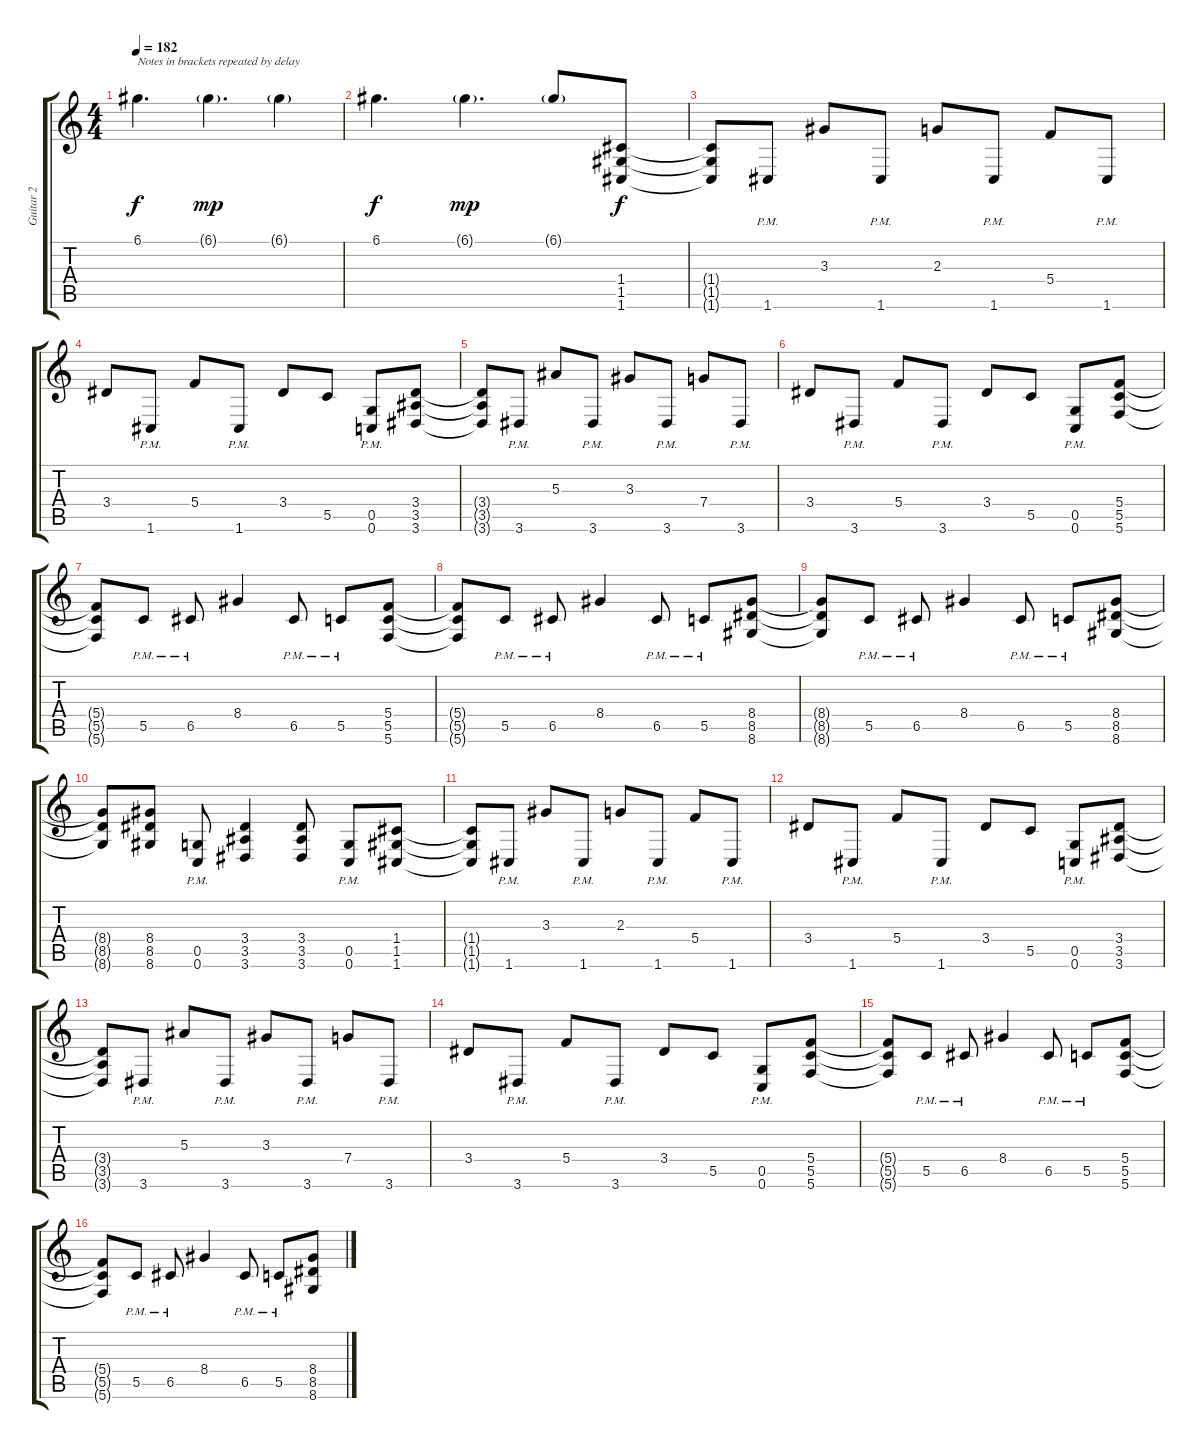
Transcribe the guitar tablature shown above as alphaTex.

\track ("Guitar 2" "Guitar 2") {instrument overdrivenguitar}
\staff {score tabs}
\tuning (D4 A3 F3 C3 G2 C2) {hide}
\ts (4 4)
\tempo 182
\clef g2
\ks c
6.1.4{d txt "Notes in brackets repeated by delay" dy f} 6.1{g}.4{d dy mp} 6.1{g}.4 |
6.1.4{d dy f} 6.1{g}.4{d dy mp} 6.1{g}.8 (1.4 1.5 1.6).8{dy f} |
(1.4{t} 1.5{t} 1.6{t}).8 1.6{pm}.8 3.3.8 1.6{pm}.8 2.3.8 1.6{pm}.8 5.4.8 1.6{pm}.8 |
3.4.8 1.6{pm}.8 5.4.8 1.6{pm}.8 3.4.8 5.5.8 (0.5{pm} 0.6{pm}).8 (3.4 3.5 3.6).8 |
(3.4{t} 3.5{t} 3.6{t}).8 3.6{pm}.8 5.3.8 3.6{pm}.8 3.3.8 3.6{pm}.8 7.4.8 3.6{pm}.8 |
3.4.8 3.6{pm}.8 5.4.8 3.6{pm}.8 3.4.8 5.5.8 (0.5{pm} 0.6{pm}).8 (5.4 5.5 5.6).8 |
(5.4{t} 5.5{t} 5.6{t}).8 5.5{pm}.8 6.5{pm}.8 8.4.4 6.5{pm}.8 5.5{pm}.8 (5.4 5.5 5.6).8 |
(5.4{t} 5.5{t} 5.6{t}).8 5.5{pm}.8 6.5{pm}.8 8.4.4 6.5{pm}.8 5.5{pm}.8 (8.4 8.5 8.6).8 |
(8.4{t} 8.5{t} 8.6{t}).8 5.5{pm}.8 6.5{pm}.8 8.4.4 6.5{pm}.8 5.5{pm}.8 (8.4 8.5 8.6).8 |
(8.4{t} 8.5{t} 8.6{t}).8 (8.4 8.5 8.6).8 (0.5{pm} 0.6{pm}).8 (3.4 3.5 3.6).4 (3.4 3.5 3.6).8 (0.5{pm} 0.6{pm}).8 (1.4 1.5 1.6).8 |
(1.4{t} 1.5{t} 1.6{t}).8 1.6{pm}.8 3.3.8 1.6{pm}.8 2.3.8 1.6{pm}.8 5.4.8 1.6{pm}.8 |
3.4.8 1.6{pm}.8 5.4.8 1.6{pm}.8 3.4.8 5.5.8 (0.5{pm} 0.6{pm}).8 (3.4 3.5 3.6).8 |
(3.4{t} 3.5{t} 3.6{t}).8 3.6{pm}.8 5.3.8 3.6{pm}.8 3.3.8 3.6{pm}.8 7.4.8 3.6{pm}.8 |
3.4.8 3.6{pm}.8 5.4.8 3.6{pm}.8 3.4.8 5.5.8 (0.5{pm} 0.6{pm}).8 (5.4 5.5 5.6).8 |
(5.4{t} 5.5{t} 5.6{t}).8 5.5{pm}.8 6.5{pm}.8 8.4.4 6.5{pm}.8 5.5{pm}.8 (5.4 5.5 5.6).8 |
(5.4{t} 5.5{t} 5.6{t}).8 5.5{pm}.8 6.5{pm}.8 8.4.4 6.5{pm}.8 5.5{pm}.8 (8.4 8.5 8.6).8
